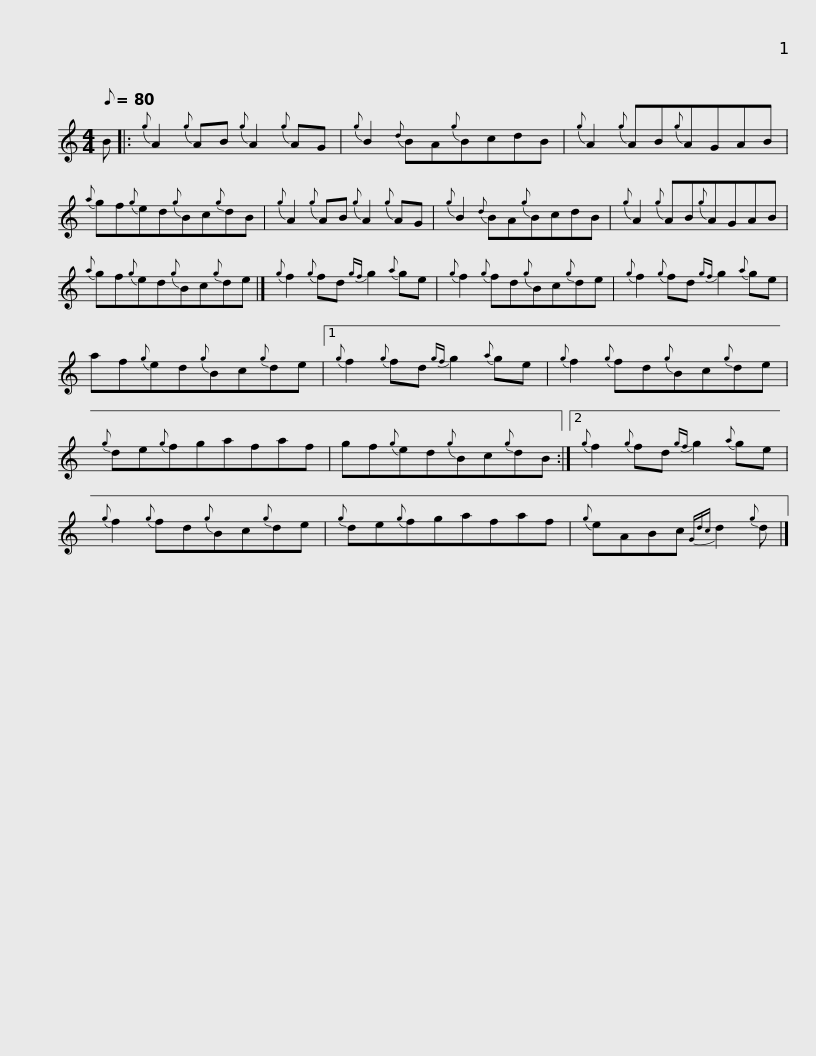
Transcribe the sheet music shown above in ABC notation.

X:1
L:1/8
Q:1/8=80
M:4/4
I:linebreak $
K:C
V:1 treble
V:1
 B |:{g} A2{g} AB{g} A2{g} AG |{g} B2{d} BA{g}BcdB |{g} A2{g} AB{g}AGAB |${a} gf{g}ed{g}Bc{g}dB | %5
{g} A2{g} AB{g} A2{g} AG |{g} B2{d} BA{g}BcdB |${g} A2{g} AB{g}AGAB |{a} gf{g}ed{g}Bc{g}de |]{g} f2{g} fd{gf} g2{a} ge |$ %10
{g} f2{g} fd{g}Bc{g}de |{g} f2{g} fd{gf} g2{a} ge | af{g}ed{g}Bc{g}de |1${g} f2{g} fd{gf} g2{a} ge |{g} f2{g} fd{g}Bc{g}de | %15
{g} de{g}fgafaf |$ gf{g}ed{g}Bc{g}dB :|2{g} f2{g} fd{gf} g2{a} ge |{g} f2{g} fd{g}Bc{g}de |${g} de{g}fgafaf | %20
{g} eABc{Gdc} d2{g} d |] %21
